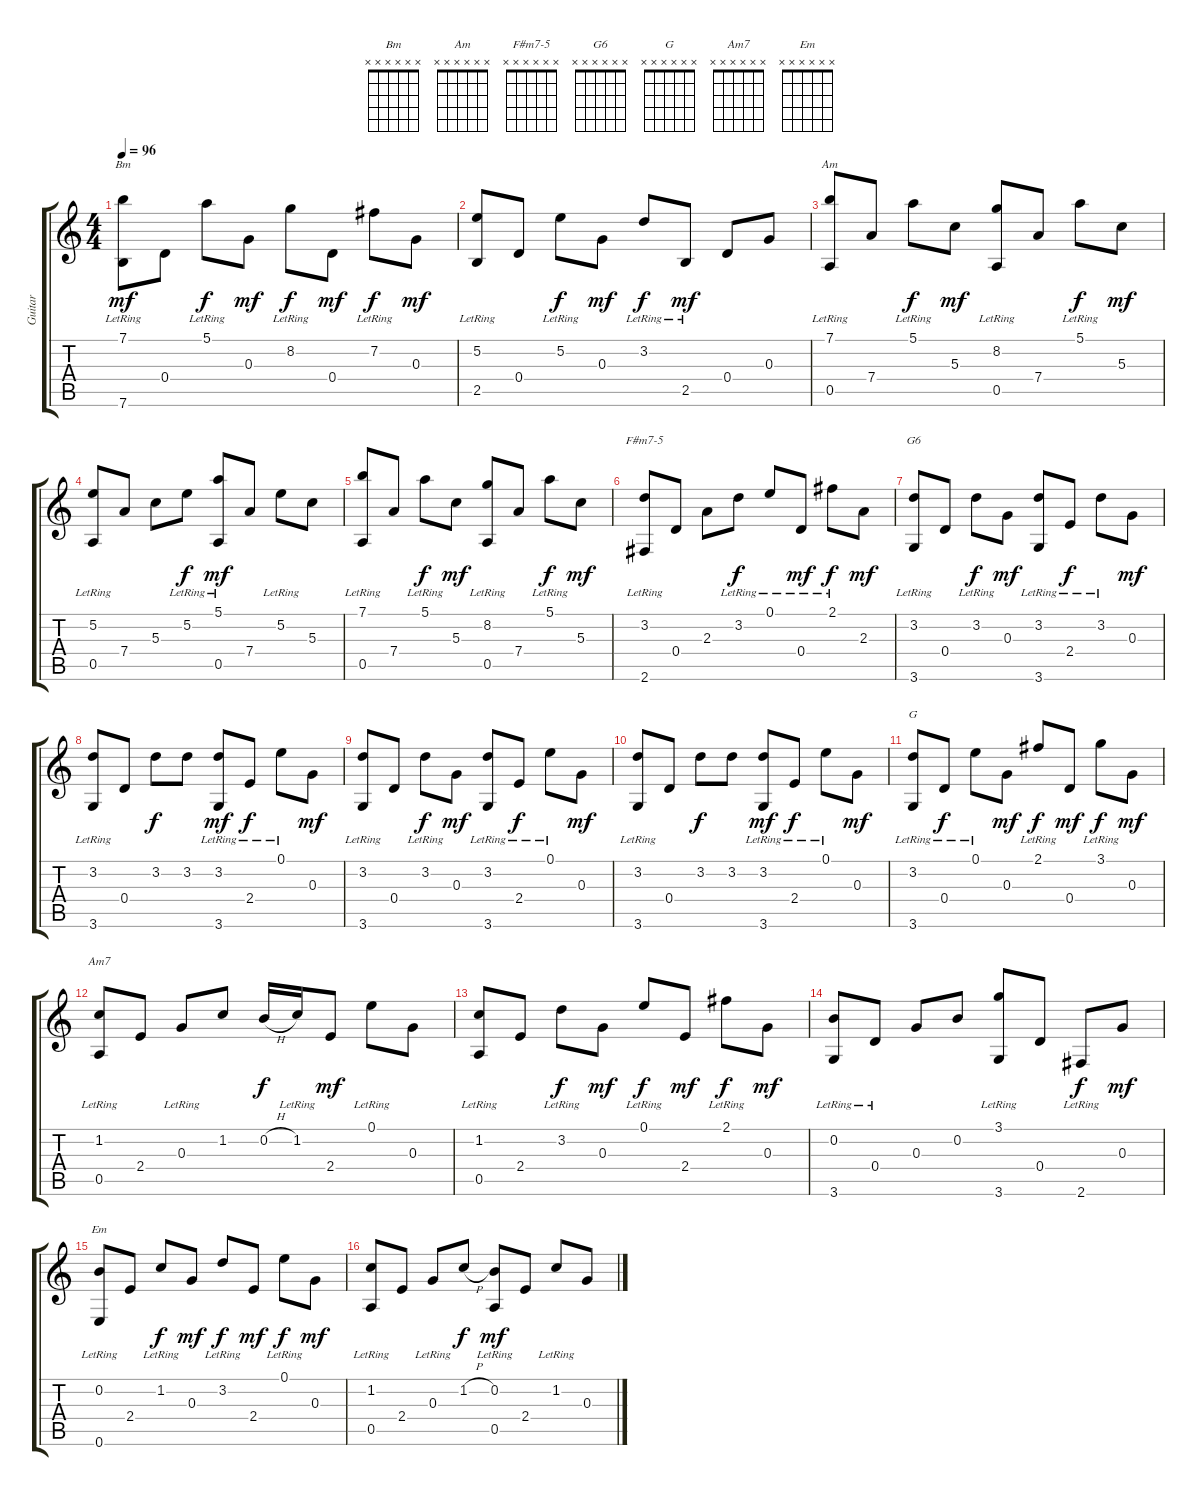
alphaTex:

\track ("Guitar" "Guitar") {instrument acousticguitarsteel}
\staff {score tabs}
\tuning (E4 B3 G3 D3 A2 E2) {hide}
\chord ("Bm" x x x x x x) {firstfret 0}
\chord ("Am" x x x x x x) {firstfret 0}
\chord ("F#m7-5" x x x x x x) {firstfret 0}
\chord ("G6" x x x x x x) {firstfret 0}
\chord ("G" x x x x x x) {firstfret 0}
\chord ("Am7" x x x x x x) {firstfret 0}
\chord ("Em" x x x x x x) {firstfret 0}
\ts (4 4)
\tempo 96
\clef g2
\ks c
(7.1{lr} 7.6{lr}).8{ch "Bm" dy mf} 0.4.8 5.1{lr}.8{dy f} 0.3.8{dy mf} 8.2{lr}.8{dy f} 0.4.8{dy mf} 7.2{lr}.8{dy f} 0.3.8{dy mf} |
(5.2{lr} 2.5{lr}).8 0.4.8 5.2{lr}.8{dy f} 0.3.8{dy mf} 3.2{lr}.8{dy f} 2.5{lr}.8{dy mf} 0.4.8 0.3.8 |
(7.1{lr} 0.5{lr}).8{ch "Am"} 7.4.8 5.1{lr}.8{dy f} 5.3.8{dy mf} (8.2{lr} 0.5{lr}).8 7.4.8 5.1{lr}.8{dy f} 5.3.8{dy mf} |
(5.2{lr} 0.5{lr}).8 7.4.8 5.3.8 5.2{lr}.8{dy f} (5.1{lr} 0.5{lr}).8{dy mf} 7.4.8 5.2{lr}.8 5.3.8 |
(7.1{lr} 0.5{lr}).8 7.4.8 5.1{lr}.8{dy f} 5.3.8{dy mf} (8.2{lr} 0.5{lr}).8 7.4.8 5.1{lr}.8{dy f} 5.3.8{dy mf} |
(3.2{lr} 2.6{lr}).8{ch "F#m7-5"} 0.4.8 2.3.8 3.2{lr}.8{dy f} 0.1{lr}.8 0.4{lr}.8{dy mf} 2.1{lr}.8{dy f} 2.3.8{dy mf} |
(3.2{lr} 3.6{lr}).8{ch "G6"} 0.4.8 3.2{lr}.8{dy f} 0.3.8{dy mf} (3.2{lr} 3.6{lr}).8 2.4{lr}.8{dy f} 3.2{lr}.8 0.3.8{dy mf} |
(3.2{lr} 3.6{lr}).8 0.4.8 3.2.8{dy f} 3.2.8 (3.2{lr} 3.6{lr}).8{dy mf} 2.4{lr}.8{dy f} 0.1{lr}.8 0.3.8{dy mf} |
(3.2{lr} 3.6{lr}).8 0.4.8 3.2{lr}.8{dy f} 0.3.8{dy mf} (3.2 3.6{lr}).8 2.4{lr}.8{dy f} 0.1{lr}.8 0.3.8{dy mf} |
(3.2{lr} 3.6{lr}).8 0.4.8 3.2.8{dy f} 3.2.8 (3.2{lr} 3.6{lr}).8{dy mf} 2.4{lr}.8{dy f} 0.1{lr}.8 0.3.8{dy mf} |
(3.2{lr} 3.6{lr}).8{ch "G"} 0.4{lr}.8{dy f} 0.1{lr}.8 0.3.8{dy mf} 2.1{lr}.8{dy f} 0.4.8{dy mf} 3.1{lr}.8{dy f} 0.3.8{dy mf} |
(1.2{lr} 0.5{lr}).8{ch "Am7"} 2.4.8 0.3{lr}.8 1.2.8 0.2{h}.16{dy f} 1.2{lr}.16 2.4.8{dy mf} 0.1{lr}.8 0.3.8 |
(1.2{lr} 0.5{lr}).8 2.4.8 3.2{lr}.8{dy f} 0.3.8{dy mf} 0.1{lr}.8{dy f} 2.4.8{dy mf} 2.1{lr}.8{dy f} 0.3.8{dy mf} |
(0.2{lr} 3.6{lr}).8 0.4{lr}.8 0.3.8 0.2.8 (3.1{lr} 3.6{lr}).8 0.4.8 2.6{lr}.8{dy f} 0.3.8{dy mf} |
(0.2{lr} 0.6{lr}).8{ch "Em"} 2.4.8 1.2{lr}.8{dy f} 0.3.8{dy mf} 3.2{lr}.8{dy f} 2.4.8{dy mf} 0.1{lr}.8{dy f} 0.3.8{dy mf} |
(1.2{lr} 0.5{lr}).8 2.4.8 0.3{lr}.8 1.2{h}.8{dy f} (0.2{lr} 0.5{lr}).8{dy mf} 2.4.8 1.2{lr}.8 0.3.8
